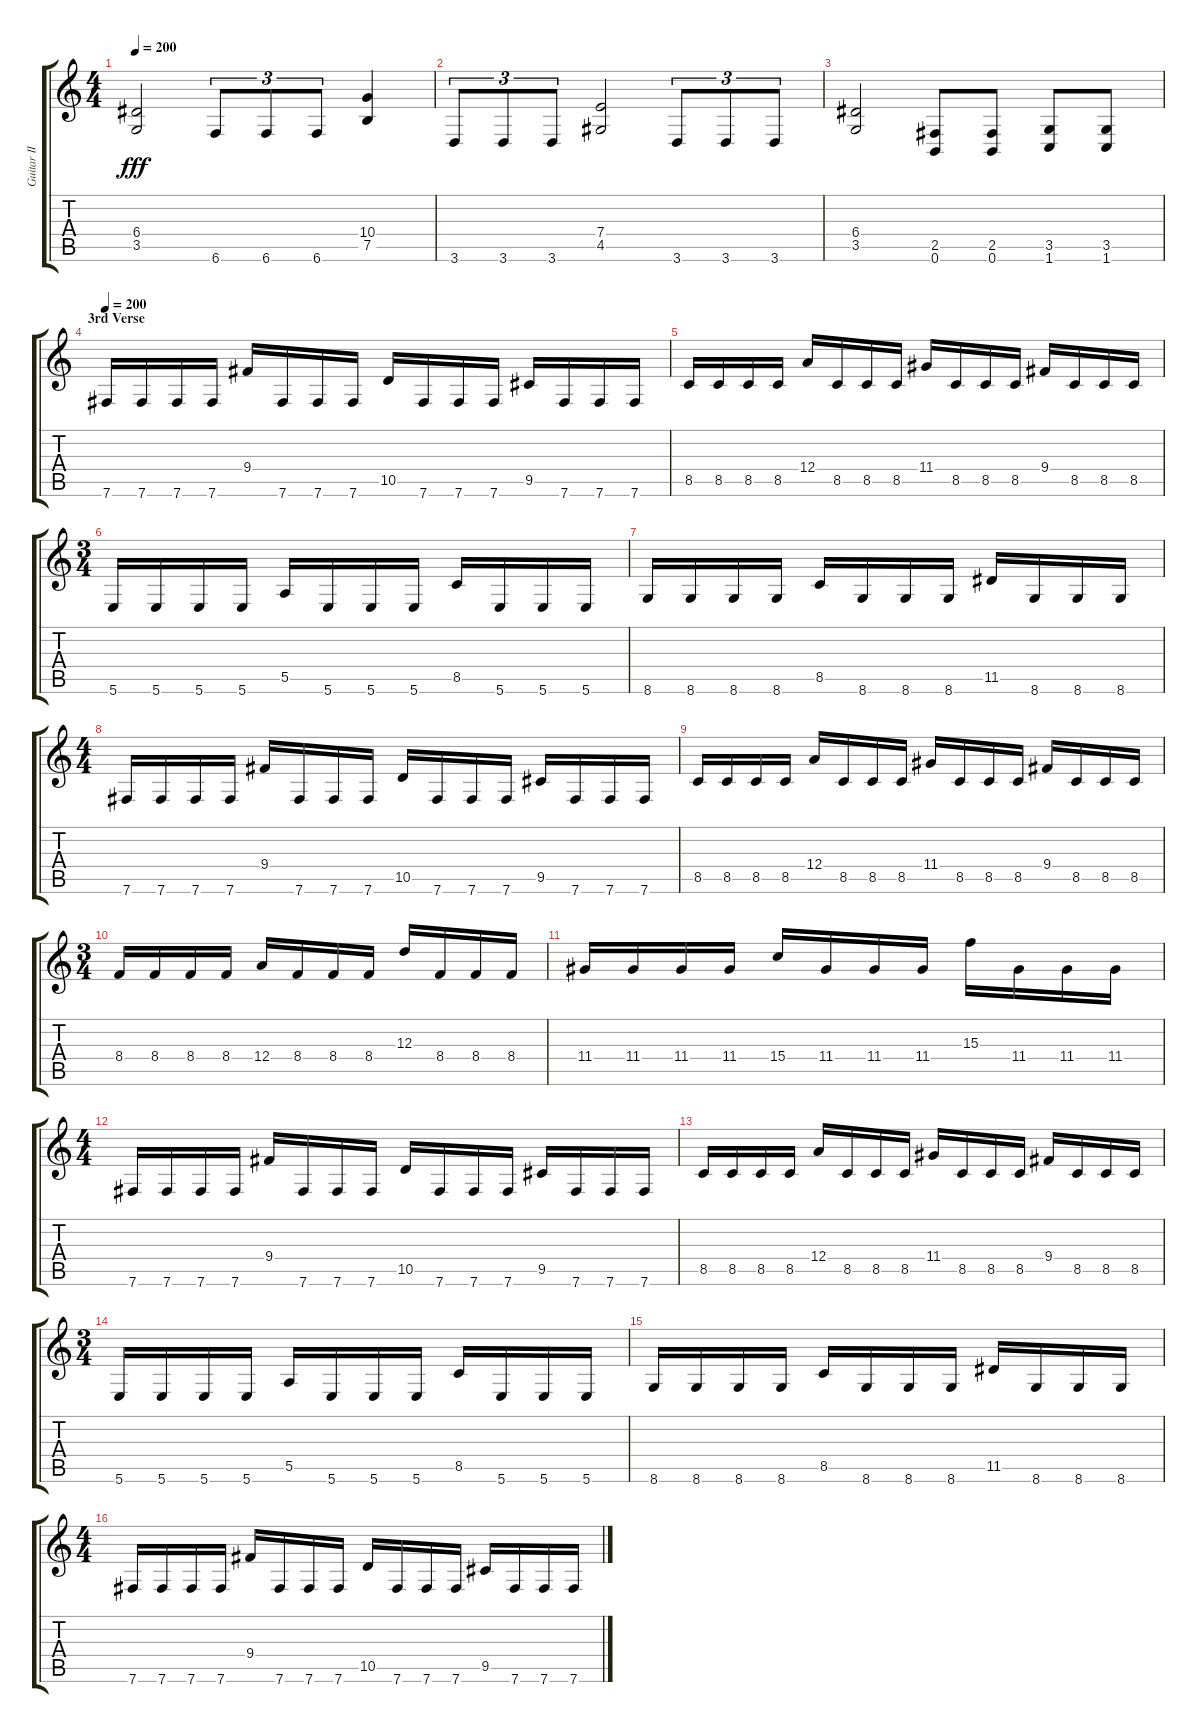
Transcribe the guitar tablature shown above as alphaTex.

\track ("Guitar II" "Guitar II") {instrument distortionguitar}
\staff {score tabs}
\tuning (B3 Gb3 D3 A2 E2 B1) {hide}
\ts (4 4)
\tempo 200
\clef g2
\ks c
(6.4 3.5).2{dy fff} 6.6.8{tu (3 2)} 6.6.8{tu (3 2)} 6.6.8{tu (3 2)} (10.4 7.5).4 |
3.6.8{tu (3 2)} 3.6.8{tu (3 2)} 3.6.8{tu (3 2)} (7.4 4.5).2 3.6.8{tu (3 2)} 3.6.8{tu (3 2)} 3.6.8{tu (3 2)} |
(6.4 3.5).2 (2.5 0.6).8 (2.5 0.6).8 (3.5 1.6).8 (3.5 1.6).8 |
\section ("" "3rd Verse")
\tempo 200
7.6.16 7.6.16 7.6.16 7.6.16 9.4.16 7.6.16 7.6.16 7.6.16 10.5.16 7.6.16 7.6.16 7.6.16 9.5.16 7.6.16 7.6.16 7.6.16 |
8.5.16 8.5.16 8.5.16 8.5.16 12.4.16 8.5.16 8.5.16 8.5.16 11.4.16 8.5.16 8.5.16 8.5.16 9.4.16 8.5.16 8.5.16 8.5.16 |
\ts (3 4)
5.6.16 5.6.16 5.6.16 5.6.16 5.5.16 5.6.16 5.6.16 5.6.16 8.5.16 5.6.16 5.6.16 5.6.16 |
8.6.16 8.6.16 8.6.16 8.6.16 8.5.16 8.6.16 8.6.16 8.6.16 11.5.16 8.6.16 8.6.16 8.6.16 |
\ts (4 4)
7.6.16 7.6.16 7.6.16 7.6.16 9.4.16 7.6.16 7.6.16 7.6.16 10.5.16 7.6.16 7.6.16 7.6.16 9.5.16 7.6.16 7.6.16 7.6.16 |
8.5.16 8.5.16 8.5.16 8.5.16 12.4.16 8.5.16 8.5.16 8.5.16 11.4.16 8.5.16 8.5.16 8.5.16 9.4.16 8.5.16 8.5.16 8.5.16 |
\ts (3 4)
8.4.16 8.4.16 8.4.16 8.4.16 12.4.16 8.4.16 8.4.16 8.4.16 12.3.16 8.4.16 8.4.16 8.4.16 |
11.4.16 11.4.16 11.4.16 11.4.16 15.4.16 11.4.16 11.4.16 11.4.16 15.3.16 11.4.16 11.4.16 11.4.16 |
\ts (4 4)
7.6.16 7.6.16 7.6.16 7.6.16 9.4.16 7.6.16 7.6.16 7.6.16 10.5.16 7.6.16 7.6.16 7.6.16 9.5.16 7.6.16 7.6.16 7.6.16 |
8.5.16 8.5.16 8.5.16 8.5.16 12.4.16 8.5.16 8.5.16 8.5.16 11.4.16 8.5.16 8.5.16 8.5.16 9.4.16 8.5.16 8.5.16 8.5.16 |
\ts (3 4)
5.6.16 5.6.16 5.6.16 5.6.16 5.5.16 5.6.16 5.6.16 5.6.16 8.5.16 5.6.16 5.6.16 5.6.16 |
8.6.16 8.6.16 8.6.16 8.6.16 8.5.16 8.6.16 8.6.16 8.6.16 11.5.16 8.6.16 8.6.16 8.6.16 |
\ts (4 4)
7.6.16 7.6.16 7.6.16 7.6.16 9.4.16 7.6.16 7.6.16 7.6.16 10.5.16 7.6.16 7.6.16 7.6.16 9.5.16 7.6.16 7.6.16 7.6.16
